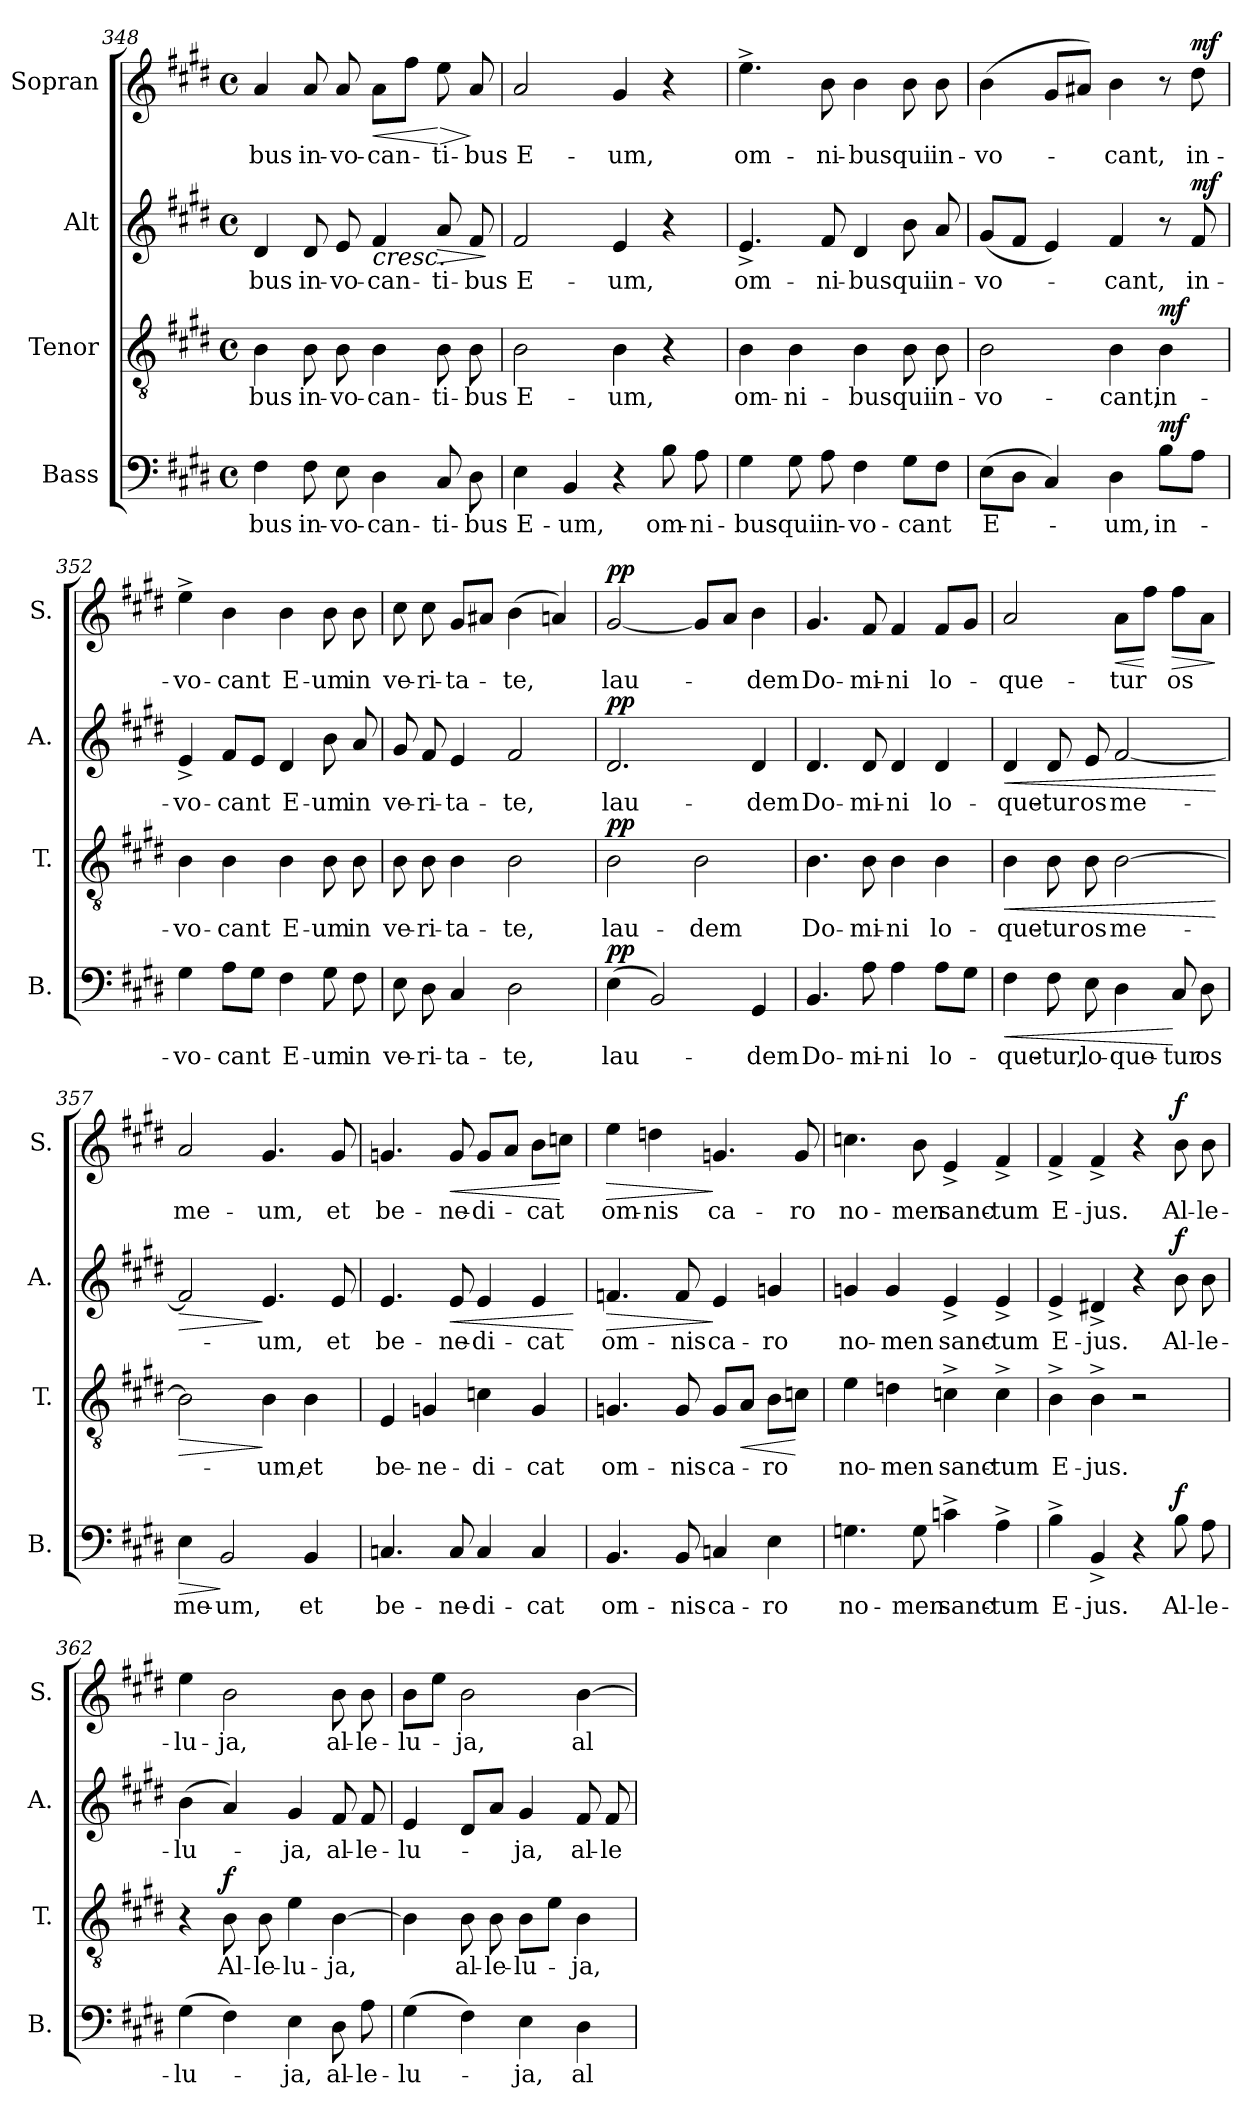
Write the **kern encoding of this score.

**kern	**text	**dynam	**kern	**text	**dynam	**kern	**text	**dynam	**kern	**text	**dynam
*part4	*part4	*part4	*part3	*part3	*part3	*part2	*part2	*part2	*part1	*part1	*part1
*staff4	*staff4	*staff4	*staff3	*staff3	*staff3	*staff2	*staff2	*staff2	*staff1	*staff1	*staff1
*I"Bass	*	*	*I"Tenor	*	*	*I"Alt	*	*	*I"Sopran	*	*
*I'B.	*	*	*I'T.	*	*	*I'A.	*	*	*I'S.	*	*
*clefF4	*	*	*clefGv2	*	*	*clefG2	*	*	*clefG2	*	*
*k[f#c#g#d#]	*	*	*k[f#c#g#d#]	*	*	*k[f#c#g#d#]	*	*	*k[f#c#g#d#]	*	*
*E:	*	*	*E:	*	*	*E:	*	*	*E:	*	*
*M4/4	*	*	*M4/4	*	*	*M4/4	*	*	*M4/4	*	*
*met(c)	*	*	*met(c)	*	*	*met(c)	*	*	*met(c)	*	*
=348	=348	=348	=348	=348	=348	=348	=348	=348	=348	=348	=348
!	!LO:LY:b	!	!	!LO:LY:b	!	!	!LO:LY:b	!	!	!LO:LY:b	!
4F#\	-bus	.	4B\	-bus	.	4d#/	-bus	.	4a/	-bus	.
!	!LO:LY:b	!	!	!LO:LY:b	!	!	!LO:LY:b	!	!	!LO:LY:b	!
8F#\	in-	.	8B\	in-	.	8d#/	in-	.	8a/	in-	.
!	!LO:LY:b	!	!	!LO:LY:b	!	!	!LO:LY:b	!	!	!LO:LY:b	!
8E\	-vo-	.	8B\	-vo-	.	8e/	-vo-	.	8a/	-vo-	.
!	!LO:LY:b	!	!	!LO:LY:b	!	!	!LO:LY:b	!LO:HP:b	!	!LO:LY:b	!LO:HP:b
4D#\	-can-	.	4B\	-can-	.	4f#/	-can-	<	8a\L	-can-	<
.	.	.	.	.	.	.	.	.	8ff#\J	.	.
!	!LO:LY:b	!	!	!LO:LY:b	!	!	!LO:LY:b	!LO:HP:b	!	!LO:LY:b	!LO:HP:n=1:b
8C#/	-ti-	.	8B\	-ti-	.	8a/	-ti-	>	8ee\	-ti-	[ >
!	!LO:LY:b	!	!	!LO:LY:b	!	!	!LO:LY:b	!	!	!LO:LY:b	!
8D#\	-bus	.	8B\	-bus	.	8f#/	-bus	[	8a/	-bus	]
.	.	.	.	.	.	.	.	]	.	.	.
=349	=349	=349	=349	=349	=349	=349	=349	=349	=349	=349	=349
!	!LO:LY:b	!	!	!LO:LY:b	!	!	!LO:LY:b	!	!	!LO:LY:b	!
4E\	E-	.	2B\	E-	.	2f#/	E-	.	2a/	E-	.
!	!LO:LY:b	!	!	!	!	!	!	!	!	!	!
4BB/	-um,	.	.	.	.	.	.	.	.	.	.
!	!	!	!	!LO:LY:b	!	!	!LO:LY:b	!	!	!LO:LY:b	!
4r	.	.	4B\	-um,	.	4e/	-um,	.	4g#/	-um,	.
!	!LO:LY:b	!	!	!	!	!	!	!	!	!	!
8B\	om-	.	4r	.	.	4r	.	.	4r	.	.
!	!LO:LY:b	!	!	!	!	!	!	!	!	!	!
8A\	-ni-	.	.	.	.	.	.	.	.	.	.
!!LO:LB:g=z
=350	=350	=350	=350	=350	=350	=350	=350	=350	=350	=350	=350
!	!LO:LY:b	!	!	!LO:LY:b	!	!	!LO:LY:b	!	!	!LO:LY:b	!
4G#\	-bus	.	4B\	om-	.	4.e^</	om-	.	4.ee^>\	om-	.
!	!LO:LY:b	!	!	!LO:LY:b	!	!	!	!	!	!	!
8G#\	qui	.	4B\	-ni-	.	.	.	.	.	.	.
!	!LO:LY:b	!	!	!	!	!	!LO:LY:b	!	!	!LO:LY:b	!
8A\	in-	.	.	.	.	8f#/	-ni-	.	8b\	-ni-	.
!	!LO:LY:b	!	!	!LO:LY:b	!	!	!LO:LY:b	!	!	!LO:LY:b	!
4F#\	-vo-	.	4B\	-bus	.	4d#/	-bus	.	4b\	-bus	.
!	!LO:LY:b	!	!	!LO:LY:b	!	!	!LO:LY:b	!	!	!LO:LY:b	!
8G#\L	-cant	.	8B\	qui	.	8b\	qui	.	8b\	qui	.
!	!	!	!	!LO:LY:b	!	!	!LO:LY:b	!	!	!LO:LY:b	!
8F#\J	.	.	8B\	in-	.	8a/	in-	.	8b\	in-	.
=351	=351	=351	=351	=351	=351	=351	=351	=351	=351	=351	=351
!	!LO:LY:b	!	!	!LO:LY:b	!	!	!LO:LY:b	!	!	!LO:LY:b	!
(>8E\L	E-	.	2B\	-vo-	.	(<8g#/L	-vo-	.	(>4b\	-vo-	.
8D#\J	.	.	.	.	.	8f#/J	.	.	.	.	.
4C#/)	.	.	.	.	.	4e/)	.	.	8g#/L	.	.
.	.	.	.	.	.	.	.	.	8a#X/J)	.	.
!	!LO:LY:b	!	!	!LO:LY:b	!	!	!LO:LY:b	!	!	!LO:LY:b	!
4D#\	-um,	.	4B\	-cant,	.	4f#/	-cant,	.	4b\	-cant,	.
!	!LO:LY:b	!LO:DY:a	!	!LO:LY:b	!LO:DY:a	!	!	!	!	!	!
8B\L	in-	mf	4B\	in-	mf	8r	.	.	8r	.	.
!	!	!	!	!	!	!	!LO:LY:b	!LO:DY:a	!	!LO:LY:b	!LO:DY:a
8A\J	.	.	.	.	.	8f#/	in-	mf	8dd#\	in-	mf
=352	=352	=352	=352	=352	=352	=352	=352	=352	=352	=352	=352
!	!LO:LY:b	!	!	!LO:LY:b	!	!	!LO:LY:b	!	!	!LO:LY:b	!
4G#\	-vo-	.	4B\	-vo-	.	4e^</	-vo-	.	4ee^>\	-vo-	.
!	!LO:LY:b	!	!	!LO:LY:b	!	!	!LO:LY:b	!	!	!LO:LY:b	!
8A\L	-cant	.	4B\	-cant	.	8f#/L	-cant	.	4b\	-cant	.
8G#\J	.	.	.	.	.	8e/J	.	.	.	.	.
!	!LO:LY:b	!	!	!LO:LY:b	!	!	!LO:LY:b	!	!	!LO:LY:b	!
4F#\	E-	.	4B\	E-	.	4d#/	E-	.	4b\	E-	.
!	!LO:LY:b	!	!	!LO:LY:b	!	!	!LO:LY:b	!	!	!LO:LY:b	!
8G#\	-um	.	8B\	-um	.	8b\	-um	.	8b\	-um	.
!	!LO:LY:b	!	!	!LO:LY:b	!	!	!LO:LY:b	!	!	!LO:LY:b	!
8F#\	in	.	8B\	in	.	8a/	in	.	8b\	in	.
=353	=353	=353	=353	=353	=353	=353	=353	=353	=353	=353	=353
!	!LO:LY:b	!	!	!LO:LY:b	!	!	!LO:LY:b	!	!	!LO:LY:b	!
8E\	ve-	.	8B\	ve-	.	8g#/	ve-	.	8cc#\	ve-	.
!	!LO:LY:b	!	!	!LO:LY:b	!	!	!LO:LY:b	!	!	!LO:LY:b	!
8D#\	-ri-	.	8B\	-ri-	.	8f#/	-ri-	.	8cc#\	-ri-	.
!	!LO:LY:b	!	!	!LO:LY:b	!	!	!LO:LY:b	!	!	!LO:LY:b	!
4C#/	-ta-	.	4B\	-ta-	.	4e/	-ta-	.	8g#/L	-ta-	.
.	.	.	.	.	.	.	.	.	8a#X/J	.	.
!	!LO:LY:b	!	!	!LO:LY:b	!	!	!LO:LY:b	!	!	!LO:LY:b	!
2D#\	-te,	.	2B\	-te,	.	2f#/	-te,	.	(>4b\	-te,	.
.	.	.	.	.	.	.	.	.	4an/)	.	.
!!LO:LB:g=z
=354	=354	=354	=354	=354	=354	=354	=354	=354	=354	=354	=354
!	!LO:LY:b	!LO:DY:a	!	!LO:LY:b	!LO:DY:a	!	!LO:LY:b	!LO:DY:a	!	!LO:LY:b	!LO:DY:a
(>4E\	lau-	pp	2B\	lau-	pp	2.d#/	lau-	pp	[2g#/	lau-	pp
2BB/)	.	.	.	.	.	.	.	.	.	.	.
!	!	!	!	!LO:LY:b	!	!	!	!	!	!	!
.	.	.	2B\	-dem	.	.	.	.	8g#/L]	.	.
.	.	.	.	.	.	.	.	.	8a/J	.	.
!	!LO:LY:b	!	!	!	!	!	!LO:LY:b	!	!	!LO:LY:b	!
4GG#/	-dem	.	.	.	.	4d#/	-dem	.	4b\	-dem	.
=355	=355	=355	=355	=355	=355	=355	=355	=355	=355	=355	=355
!	!LO:LY:b	!	!	!LO:LY:b	!	!	!LO:LY:b	!	!	!LO:LY:b	!
4.BB/	Do-	.	4.B\	Do-	.	4.d#/	Do-	.	4.g#/	Do-	.
!	!LO:LY:b	!	!	!LO:LY:b	!	!	!LO:LY:b	!	!	!LO:LY:b	!
8A\	-mi-	.	8B\	-mi-	.	8d#/	-mi-	.	8f#/	-mi-	.
!	!LO:LY:b	!	!	!LO:LY:b	!	!	!LO:LY:b	!	!	!LO:LY:b	!
4A\	-ni	.	4B\	-ni	.	4d#/	-ni	.	4f#/	-ni	.
!	!LO:LY:b	!	!	!LO:LY:b	!	!	!LO:LY:b	!	!	!LO:LY:b	!
8A\L	lo-	.	4B\	lo-	.	4d#/	lo-	.	8f#/L	lo-	.
8G#\J	.	.	.	.	.	.	.	.	8g#/J	.	.
=356	=356	=356	=356	=356	=356	=356	=356	=356	=356	=356	=356
!	!LO:LY:b	!LO:HP:b	!	!LO:LY:b	!LO:HP:b	!	!LO:LY:b	!LO:HP:b	!	!LO:LY:b	!
4F#\	-que-	<	4B\	-que-	<	4d#/	-que-	<	2a/	-que-	.
!	!LO:LY:b	!	!	!LO:LY:b	!	!	!LO:LY:b	!	!	!	!
8F#\	-tur,	.	8B\	-tur	.	8d#/	-tur	.	.	.	.
!	!LO:LY:b	!	!	!LO:LY:b	!	!	!LO:LY:b	!	!	!	!
8E\	lo-	.	8B\	os	.	8e/	os	.	.	.	.
!	!LO:LY:b	!	!	!LO:LY:b	!	!	!LO:LY:b	!	!	!LO:LY:b	!LO:HP:b
4D#\	-que-	.	[2B\	me-	.	[2f#/	me-	.	8a\L	-tur	<
.	.	.	.	.	.	.	.	.	8ff#\J	.	[
!	!LO:LY:b	!	!	!	!	!	!	!	!	!LO:LY:b	!LO:HP:b
8C#/	-tur	[	.	.	.	.	.	.	8ff#\L	os	>
!	!LO:LY:b	!	!	!	!	!	!	!	!	!	!
8D#\	os	.	.	.	.	.	.	.	8a\J	.	.
.	.	.	.	.	[	.	.	[	.	.	]
=357	=357	=357	=357	=357	=357	=357	=357	=357	=357	=357	=357
!	!LO:LY:b	!LO:HP:b	!	!	!LO:HP:b	!	!	!LO:HP:b	!	!LO:LY:b	!
4E\	me-	>	2B\]	.	>	2f#/]	.	>	2a/	me-	.
!	!LO:LY:b	!	!	!	!	!	!	!	!	!	!
2BB/	-um,	]	.	.	.	.	.	.	.	.	.
!	!	!	!	!LO:LY:b	!	!	!LO:LY:b	!	!	!LO:LY:b	!
.	.	.	4B\	-um,	]	4.e/	-um,	]	4.g#/	-um,	.
!	!LO:LY:b	!	!	!LO:LY:b	!	!	!	!	!	!	!
4BB/	et	.	4B\	et	.	.	.	.	.	.	.
!	!	!	!	!	!	!	!LO:LY:b	!	!	!LO:LY:b	!
.	.	.	.	.	.	8e/	et	.	8g#/	et	.
!!LO:PB:g=z
=358	=358	=358	=358	=358	=358	=358	=358	=358	=358	=358	=358
!	!LO:LY:b	!	!	!LO:LY:b	!	!	!LO:LY:b	!	!	!LO:LY:b	!
4.Cn/	be-	.	4E/	be-	.	4.e/	be-	.	4.gn/	be-	.
!	!	!	!	!LO:LY:b	!	!	!	!	!	!	!
.	.	.	4Gn/	-ne-	.	.	.	.	.	.	.
!	!LO:LY:b	!	!	!	!	!	!LO:LY:b	!LO:HP:b	!	!LO:LY:b	!LO:HP:b
8C/	-ne-	.	.	.	.	8e/	-ne-	<	8g/	-ne-	<
!	!LO:LY:b	!	!	!LO:LY:b	!	!	!LO:LY:b	!	!	!LO:LY:b	!
4C/	-di-	.	4cn\	-di-	.	4e/	-di-	.	8g/L	-di-	.
.	.	.	.	.	.	.	.	.	8a/J	.	.
!	!LO:LY:b	!	!	!LO:LY:b	!	!	!LO:LY:b	!	!	!LO:LY:b	!
4C/	-cat	.	4G/	-cat	.	4e/	-cat	.	8b\L	-cat	.
.	.	.	.	.	.	.	.	.	8ccn\J	.	[
.	.	.	.	.	.	.	.	[	.	.	.
=359	=359	=359	=359	=359	=359	=359	=359	=359	=359	=359	=359
!	!LO:LY:b	!	!	!LO:LY:b	!	!	!LO:LY:b	!LO:HP:b	!	!LO:LY:b	!LO:HP:b
4.BB/	om-	.	4.Gn/	om-	.	4.fn/	om-	>	4ee\	om-	>
!	!	!	!	!	!	!	!	!	!	!LO:LY:b	!
.	.	.	.	.	.	.	.	.	4ddn\	-nis	.
!	!LO:LY:b	!	!	!LO:LY:b	!	!	!LO:LY:b	!	!	!	!
8BB/	-nis	.	8G/	-nis	.	8f/	-nis	.	.	.	.
!	!LO:LY:b	!	!	!LO:LY:b	!	!	!LO:LY:b	!	!	!LO:LY:b	!
4Cn/	ca-	.	8G/L	ca-	.	4e/	ca-	]	4.gn/	ca-	]
!	!	!	!	!	!LO:HP:b	!	!	!	!	!	!
.	.	.	8A/J	.	<	.	.	.	.	.	.
!	!LO:LY:b	!	!	!LO:LY:b	!	!	!LO:LY:b	!	!	!	!
4E\	-ro	.	8B\L	-ro	.	4gn/	-ro	.	.	.	.
!	!	!	!	!	!	!	!	!	!	!LO:LY:b	!
.	.	.	8cn\J	.	[	.	.	.	8g/	-ro	.
=360	=360	=360	=360	=360	=360	=360	=360	=360	=360	=360	=360
!	!LO:LY:b	!	!	!LO:LY:b	!	!	!LO:LY:b	!	!	!LO:LY:b	!
4.Gn\	no-	.	4e\	no-	.	4gn/	no-	.	4.ccn\	no-	.
!	!	!	!	!LO:LY:b	!	!	!LO:LY:b	!	!	!	!
.	.	.	4dn\	-men	.	4g/	-men	.	.	.	.
!	!LO:LY:b	!	!	!	!	!	!	!	!	!LO:LY:b	!
8G\	-men	.	.	.	.	.	.	.	8b\	-men	.
!	!LO:LY:b	!	!	!LO:LY:b	!	!	!LO:LY:b	!	!	!LO:LY:b	!
4cn^>\	sanc-	.	4cn^>\	sanc-	.	4e^</	sanc-	.	4e^</	sanc-	.
!	!LO:LY:b	!	!	!LO:LY:b	!	!	!LO:LY:b	!	!	!LO:LY:b	!
4A^>\	-tum	.	4c^>\	-tum	.	4e^</	-tum	.	4f#^</	-tum	.
=361	=361	=361	=361	=361	=361	=361	=361	=361	=361	=361	=361
!	!LO:LY:b	!	!	!LO:LY:b	!	!	!LO:LY:b	!	!	!LO:LY:b	!
4B^>\	E-	.	4B^>\	E-	.	4e^</	E-	.	4f#^</	E-	.
!	!LO:LY:b	!	!	!LO:LY:b	!	!	!LO:LY:b	!	!	!LO:LY:b	!
4BB^</	-jus.	.	4B^>\	-jus.	.	4d#X^</	-jus.	.	4f#^</	-jus.	.
4r	.	.	2r	.	.	4r	.	.	4r	.	.
!	!LO:LY:b	!LO:DY:a	!	!	!	!	!LO:LY:b	!LO:DY:a	!	!LO:LY:b	!LO:DY:a
8B\	Al-	f	.	.	.	8b\	Al-	f	8b\	Al-	f
!	!LO:LY:b	!	!	!	!	!	!LO:LY:b	!	!	!LO:LY:b	!
8A\	-le-	.	.	.	.	8b\	-le-	.	8b\	-le-	.
!!LO:LB:g=z
=362	=362	=362	=362	=362	=362	=362	=362	=362	=362	=362	=362
!	!LO:LY:b	!	!	!	!	!	!LO:LY:b	!	!	!LO:LY:b	!
(>4G#\	-lu-	.	4r	.	.	(>4b\	-lu-	.	4ee\	-lu-	.
!	!	!	!	!LO:LY:b	!LO:DY:a	!	!	!	!	!LO:LY:b	!
4F#\)	.	.	8B\	Al-	f	4a/)	.	.	2b\	-ja,	.
!	!	!	!	!LO:LY:b	!	!	!	!	!	!	!
.	.	.	8B\	-le-	.	.	.	.	.	.	.
!	!LO:LY:b	!	!	!LO:LY:b	!	!	!LO:LY:b	!	!	!	!
4E\	-ja,	.	4e\	-lu-	.	4g#/	-ja,	.	.	.	.
!	!LO:LY:b	!	!	!LO:LY:b	!	!	!LO:LY:b	!	!	!LO:LY:b	!
8D#\	al-	.	[4B\	-ja,	.	8f#/	al-	.	8b\	al-	.
!	!LO:LY:b	!	!	!	!	!	!LO:LY:b	!	!	!LO:LY:b	!
8A\	-le-	.	.	.	.	8f#/	-le-	.	8b\	-le-	.
=363	=363	=363	=363	=363	=363	=363	=363	=363	=363	=363	=363
!	!LO:LY:b	!	!	!	!	!	!LO:LY:b	!	!	!LO:LY:b	!
(>4G#\	-lu-	.	4B\]	.	.	4e/	-lu-	.	8b\L	-lu-	.
.	.	.	.	.	.	.	.	.	8ee\J	.	.
!	!	!	!	!LO:LY:b	!	!	!	!	!	!LO:LY:b	!
4F#\)	.	.	8B\	al-	.	8d#/L	.	.	2b\	-ja,	.
!	!	!	!	!LO:LY:b	!	!	!	!	!	!	!
.	.	.	8B\	-le-	.	8a/J	.	.	.	.	.
!	!LO:LY:b	!	!	!LO:LY:b	!	!	!LO:LY:b	!	!	!	!
4E\	-ja,	.	8B\L	-lu-	.	4g#/	-ja,	.	.	.	.
.	.	.	8e\J	.	.	.	.	.	.	.	.
!	!LO:LY:b	!	!	!LO:LY:b	!	!	!LO:LY:b	!	!	!LO:LY:b	!
4D#\	al-	.	4B\	-ja,	.	8f#/	al-	.	[4b\	al-	.
!	!	!	!	!	!	!	!LO:LY:b	!	!	!	!
.	.	.	.	.	.	8f#/	-le-	.	.	.	.
=	=	=	=	=	=	=	=	=	=	=	=
*-	*-	*-	*-	*-	*-	*-	*-	*-	*-	*-	*-
